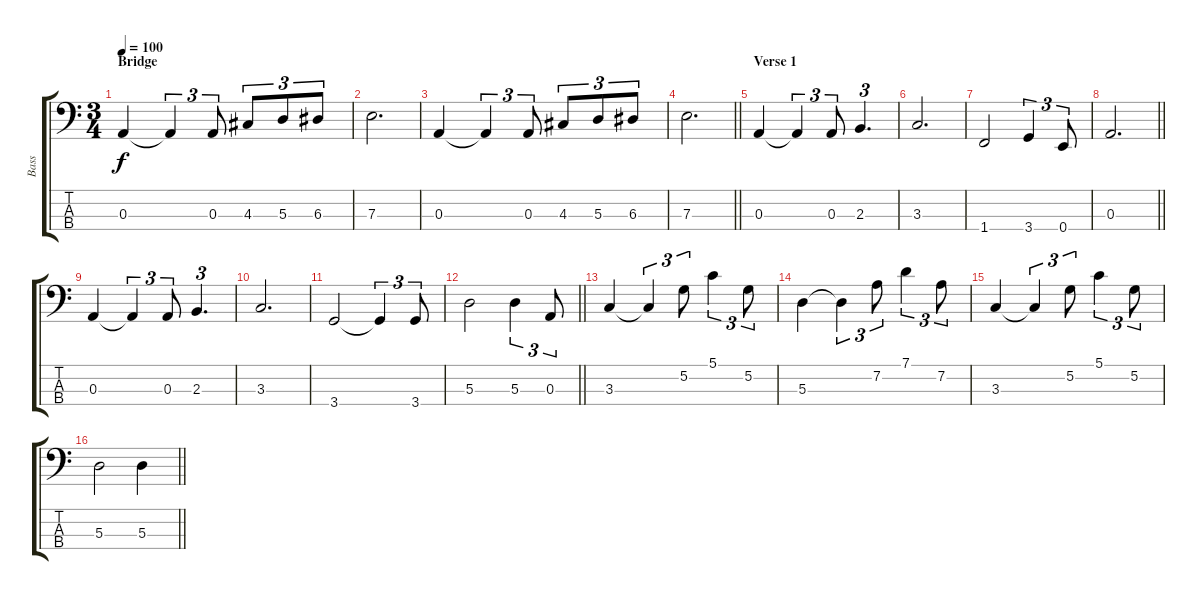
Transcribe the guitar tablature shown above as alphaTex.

\track ("Bass" "Bass") {instrument electricbassfinger}
\staff {score tabs}
\tuning (G2 D2 A1 E1) {hide}
\ts (3 4)
\section ("" "Bridge")
\tempo 100
\clef f4
\ks c
0.3.4{dy f} 0.3{t}.4{tu (3 2)} 0.3.8{tu (3 2)} 4.3.8{tu (3 2)} 5.3.8{tu (3 2)} 6.3.8{tu (3 2)} |
7.3.2{d} |
0.3.4 0.3{t}.4{tu (3 2)} 0.3.8{tu (3 2)} 4.3.8{tu (3 2)} 5.3.8{tu (3 2)} 6.3.8{tu (3 2)} |
\barLineRight lightlight
7.3.2{d} |
\section ("" "Verse 1")
0.3.4 0.3{t}.4{tu (3 2)} 0.3.8{tu (3 2)} 2.3.4{d tu (3 2)} |
3.3.2{d} |
1.4.2 3.4.4{tu (3 2)} 0.4.8{tu (3 2)} |
\barLineRight lightlight
0.3.2{d} |
0.3.4 0.3{t}.4{tu (3 2)} 0.3.8{tu (3 2)} 2.3.4{d tu (3 2)} |
3.3.2{d} |
3.4.2 3.4{t}.4{tu (3 2)} 3.4.8{tu (3 2)} |
\barLineRight lightlight
5.3.2 5.3.4{tu (3 2)} 0.3.8{tu (3 2)} |
3.3.4 3.3{t}.4{tu (3 2)} 5.2.8{tu (3 2)} 5.1.4{tu (3 2)} 5.2.8{tu (3 2)} |
5.3.4 5.3{t}.4{tu (3 2)} 7.2.8{tu (3 2)} 7.1.4{tu (3 2)} 7.2.8{tu (3 2)} |
3.3.4 3.3{t}.4{tu (3 2)} 5.2.8{tu (3 2)} 5.1.4{tu (3 2)} 5.2.8{tu (3 2)} |
\barLineRight lightlight
5.3.2 5.3.4
